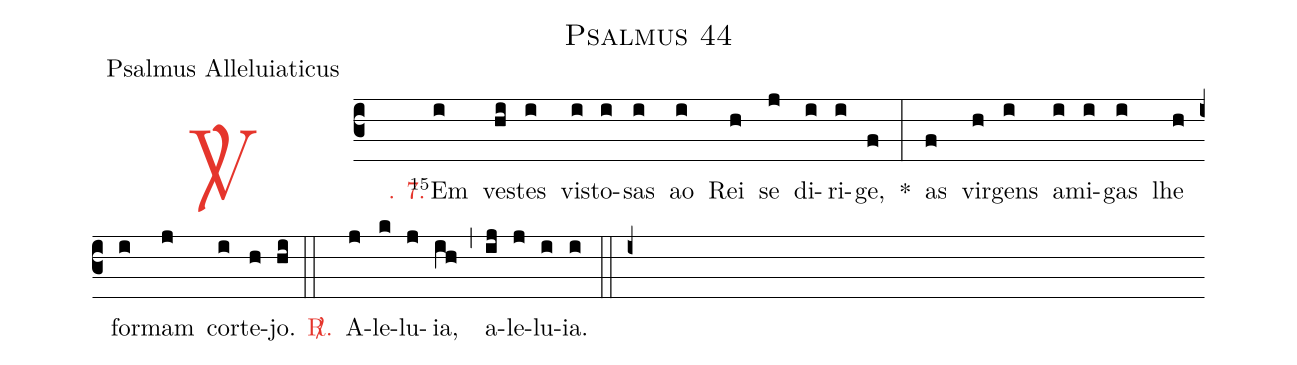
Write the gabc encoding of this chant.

name: Psalmus 44;
office-part: Psalmus Alleluiaticus;
%%
(c3)

<c><sp>V/</sp>. 7.</c>() <v>\VSup{15}</v>Em(i) ves(hi)tes(i) vis(i)to(i)sas(i) ao(i) Rei(h) se(j) di(i)ri(i)ge,(f) *(:) as(f) vir(h)gens(i) a(i)mi(i)gas(i) lhe(h) for(i)mam(j) cor(i)te(h)jo.(hi) (::)

<nlba><c><sp>R/</sp>.</c>() A</nlba>(j)le(k)lu(j)ia,(ih) (,) a(ij)le(j)lu(i)ia.(i) (::i+)
